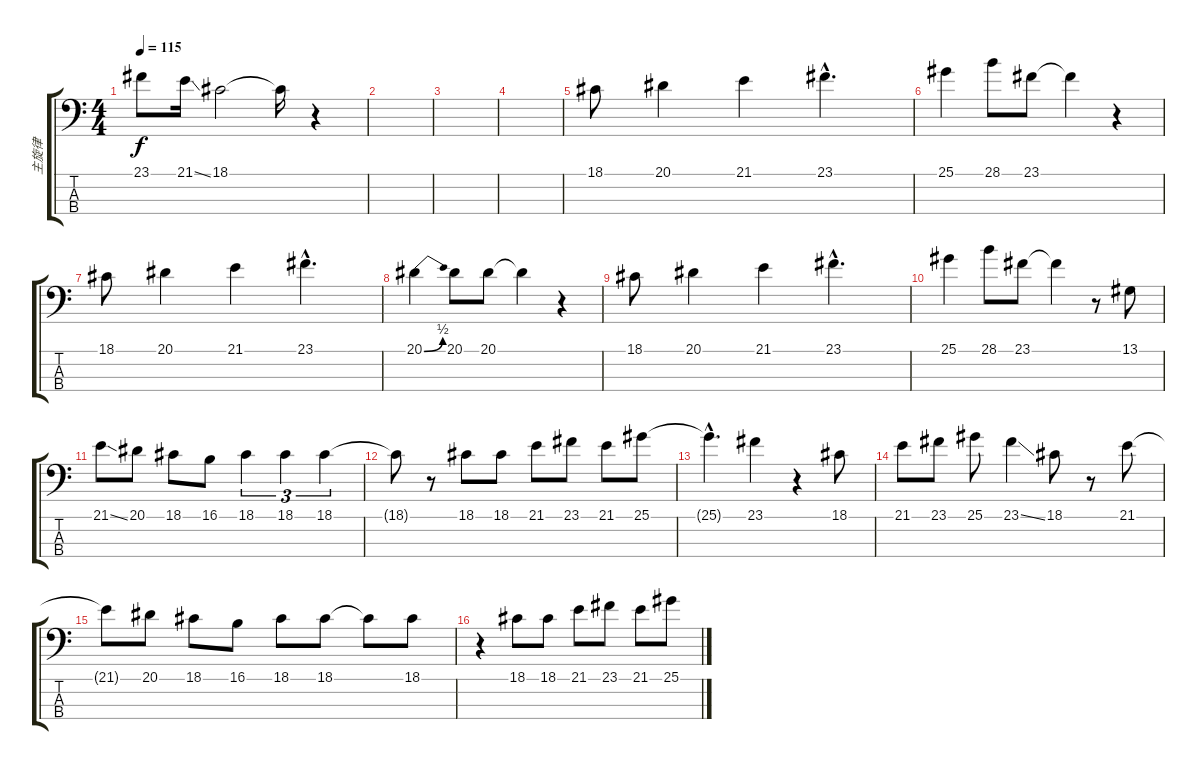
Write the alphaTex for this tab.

\track ("主旋律" "主旋律") {instrument violin}
\staff {score tabs}
\tuning (G2 D2 A1 E1) {hide}
\ts (4 4)
\tempo 115
\clef f4
\ks c
23.1{t}.8{dy f} 21.1{ss}.16 18.1.2 18.1{t}.16 r.4 |
|
|
|
18.1.8 20.1.4 21.1.4 23.1{hac}.4{d} |
25.1.4 28.1.8 23.1.8 23.1{t}.4 r.4 |
18.1.8 20.1.4 21.1.4 23.1{hac}.4{d} |
20.1{be (bend 0 0 60 2)}.4 20.1.8 20.1.8 20.1{t}.4 r.4 |
18.1.8 20.1.4 21.1.4 23.1{hac}.4{d} |
25.1.4 28.1.8 23.1.8 23.1{t}.4 r.8 13.1.8 |
21.1{ss}.8 20.1.8 18.1.8 16.1.8 18.1.4{tu (3 2)} 18.1.4{tu (3 2)} 18.1.4{tu (3 2)} |
18.1{t}.8 r.8 18.1.8 18.1.8 21.1.8 23.1.8 21.1.8 25.1.8 |
25.1{hac t}.4{d} 23.1.4 r.4 18.1.8 |
21.1.8 23.1.8 25.1.8 23.1{ss}.4 18.1.8 r.8 21.1.8 |
21.1{t}.8 20.1.8 18.1.8 16.1.8 18.1.8 18.1.8 18.1{t}.8 18.1.8 |
r.4 18.1.8 18.1.8 21.1.8 23.1.8 21.1.8 25.1.8
